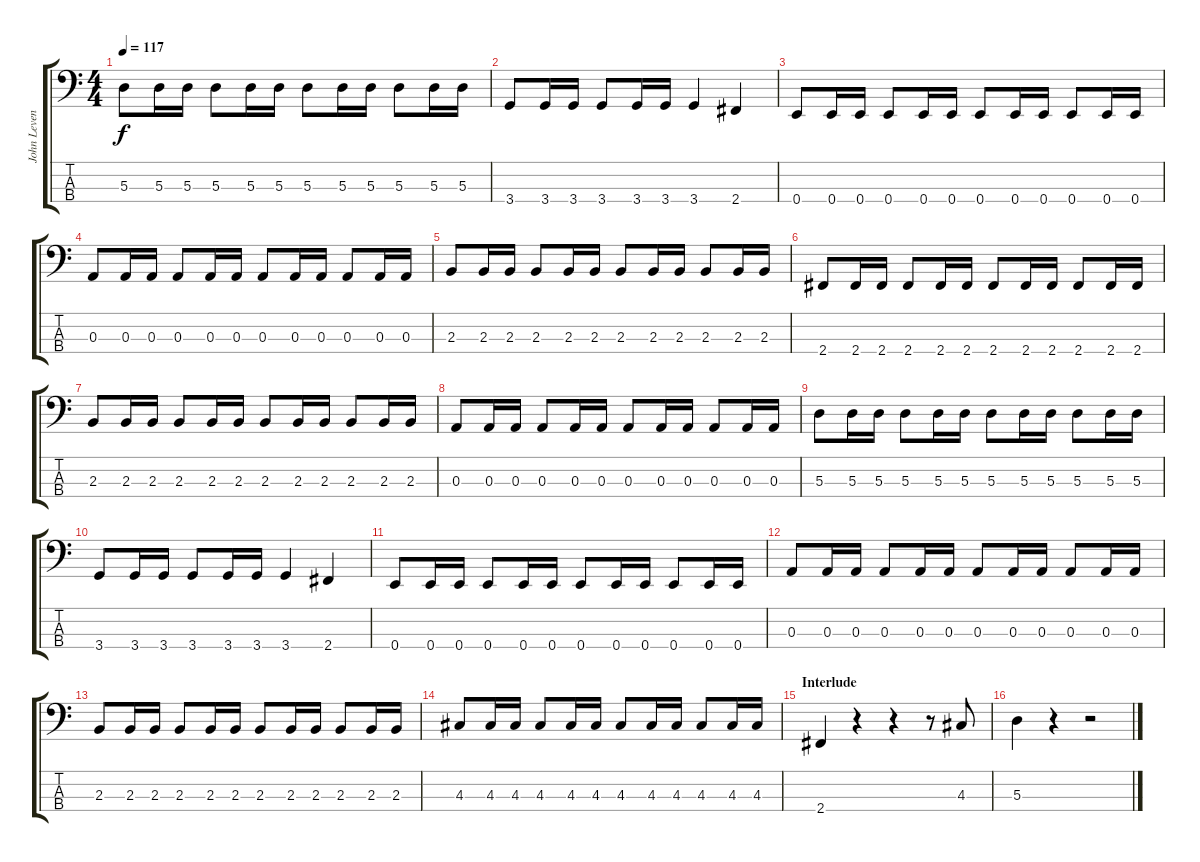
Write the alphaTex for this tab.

\track ("John Leven (Bass)" "John Leven") {instrument electricbasspick}
\staff {score tabs}
\tuning (G2 D2 A1 E1) {hide}
\ts (4 4)
\tempo 117
\clef f4
\ks c
5.3.8{dy f} 5.3.16 5.3.16 5.3.8 5.3.16 5.3.16 5.3.8 5.3.16 5.3.16 5.3.8 5.3.16 5.3.16 |
3.4.8 3.4.16 3.4.16 3.4.8 3.4.16 3.4.16 3.4.4 2.4.4 |
0.4.8 0.4.16 0.4.16 0.4.8 0.4.16 0.4.16 0.4.8 0.4.16 0.4.16 0.4.8 0.4.16 0.4.16 |
0.3.8 0.3.16 0.3.16 0.3.8 0.3.16 0.3.16 0.3.8 0.3.16 0.3.16 0.3.8 0.3.16 0.3.16 |
2.3.8 2.3.16 2.3.16 2.3.8 2.3.16 2.3.16 2.3.8 2.3.16 2.3.16 2.3.8 2.3.16 2.3.16 |
2.4.8 2.4.16 2.4.16 2.4.8 2.4.16 2.4.16 2.4.8 2.4.16 2.4.16 2.4.8 2.4.16 2.4.16 |
2.3.8 2.3.16 2.3.16 2.3.8 2.3.16 2.3.16 2.3.8 2.3.16 2.3.16 2.3.8 2.3.16 2.3.16 |
0.3.8 0.3.16 0.3.16 0.3.8 0.3.16 0.3.16 0.3.8 0.3.16 0.3.16 0.3.8 0.3.16 0.3.16 |
5.3.8 5.3.16 5.3.16 5.3.8 5.3.16 5.3.16 5.3.8 5.3.16 5.3.16 5.3.8 5.3.16 5.3.16 |
3.4.8 3.4.16 3.4.16 3.4.8 3.4.16 3.4.16 3.4.4 2.4.4 |
0.4.8 0.4.16 0.4.16 0.4.8 0.4.16 0.4.16 0.4.8 0.4.16 0.4.16 0.4.8 0.4.16 0.4.16 |
0.3.8 0.3.16 0.3.16 0.3.8 0.3.16 0.3.16 0.3.8 0.3.16 0.3.16 0.3.8 0.3.16 0.3.16 |
2.3.8 2.3.16 2.3.16 2.3.8 2.3.16 2.3.16 2.3.8 2.3.16 2.3.16 2.3.8 2.3.16 2.3.16 |
4.3.8 4.3.16 4.3.16 4.3.8 4.3.16 4.3.16 4.3.8 4.3.16 4.3.16 4.3.8 4.3.16 4.3.16 |
\section ("" "Interlude")
2.4.4 r.4 r.4 r.8 4.3.8 |
5.3.4 r.4 r.2
